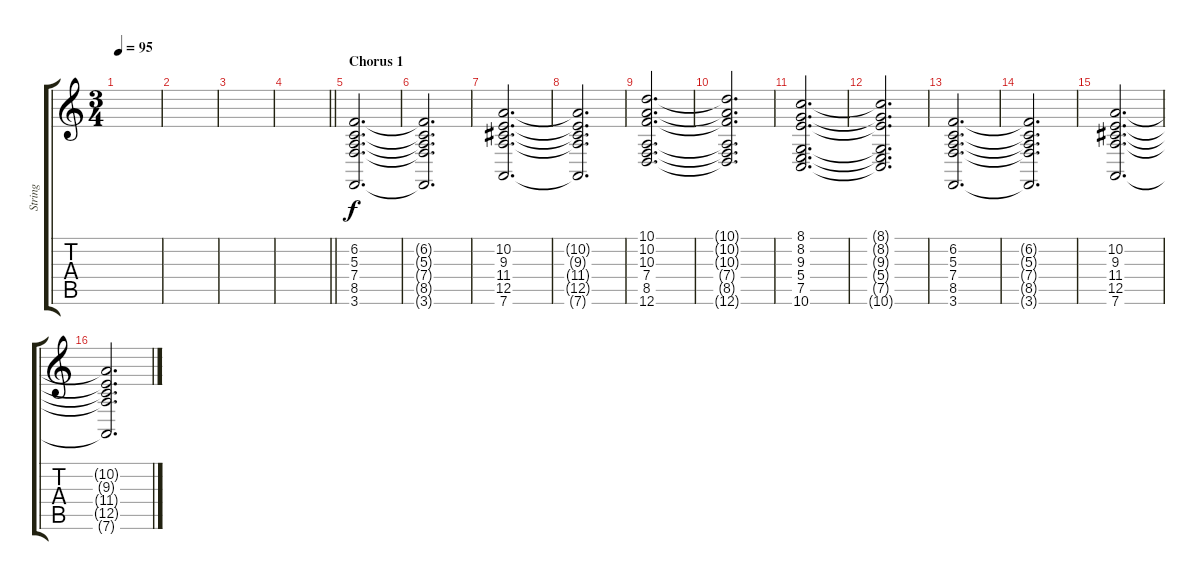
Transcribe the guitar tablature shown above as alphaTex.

\track ("String" "String") {instrument stringensemble1}
\staff {score tabs}
\tuning (E4 B3 G3 D3 A2 D2) {hide}
\ts (3 4)
\tempo 95
\clef g2
\ks c
|
|
|
\barLineRight lightlight
|
\section ("" "Chorus 1")
(6.2 5.3 7.4 8.5 3.6).2{d} |
(6.2{t} 5.3{t} 7.4{t} 8.5{t} 3.6{t}).2{d} |
(10.2 9.3 11.4 12.5 7.6).2{d} |
(10.2{t} 9.3{t} 11.4{t} 12.5{t} 7.6{t}).2{d} |
(10.1 10.2 10.3 7.4 8.5 12.6).2{d} |
(10.1{t} 10.2{t} 10.3{t} 7.4{t} 8.5{t} 12.6{t}).2{d} |
(8.1 8.2 9.3 5.4 7.5 10.6).2{d} |
(8.1{t} 8.2{t} 9.3{t} 5.4{t} 7.5{t} 10.6{t}).2{d} |
(6.2 5.3 7.4 8.5 3.6).2{d} |
(6.2{t} 5.3{t} 7.4{t} 8.5{t} 3.6{t}).2{d} |
(10.2 9.3 11.4 12.5 7.6).2{d} |
(10.2{t} 9.3{t} 11.4{t} 12.5{t} 7.6{t}).2{d}
